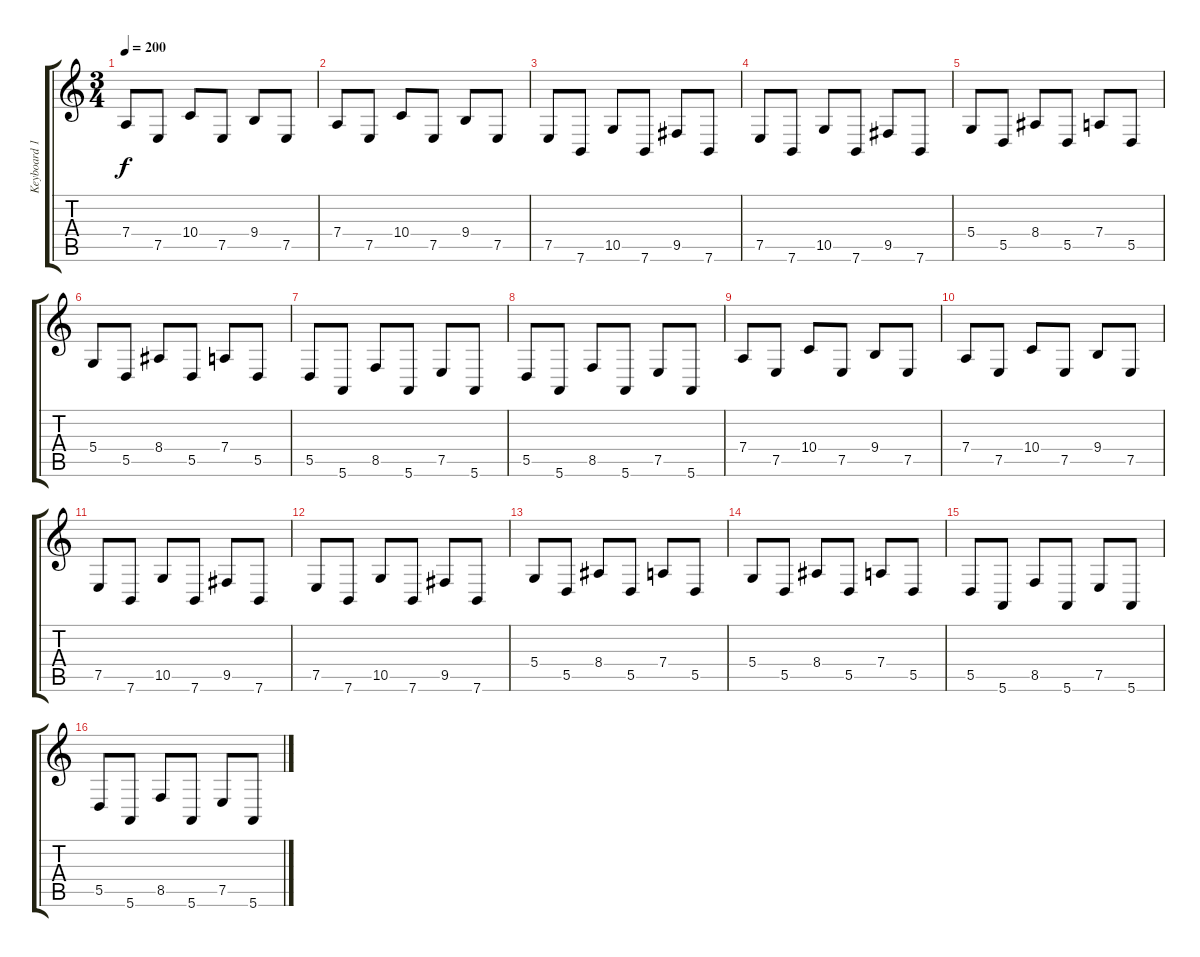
\track ("Keyboard 1" "Keyboard 1") {instrument brightacousticpiano}
\staff {score tabs}
\tuning (E4 B3 G3 D3 A2 E2) {hide}
\ts (3 4)
\tempo 200
\clef g2
\ks c
7.4.8{dy f instrument brightacousticpiano} 7.5.8 10.4.8 7.5.8 9.4.8 7.5.8 |
7.4.8 7.5.8 10.4.8 7.5.8 9.4.8 7.5.8 |
7.5.8 7.6.8 10.5.8 7.6.8 9.5.8 7.6.8 |
7.5.8 7.6.8 10.5.8 7.6.8 9.5.8 7.6.8 |
5.4.8 5.5.8 8.4.8 5.5.8 7.4.8 5.5.8 |
5.4.8 5.5.8 8.4.8 5.5.8 7.4.8 5.5.8 |
5.5.8 5.6.8 8.5.8 5.6.8 7.5.8 5.6.8 |
5.5.8 5.6.8 8.5.8 5.6.8 7.5.8 5.6.8 |
7.4.8 7.5.8 10.4.8 7.5.8 9.4.8 7.5.8 |
7.4.8 7.5.8 10.4.8 7.5.8 9.4.8 7.5.8 |
7.5.8 7.6.8 10.5.8 7.6.8 9.5.8 7.6.8 |
7.5.8 7.6.8 10.5.8 7.6.8 9.5.8 7.6.8 |
5.4.8 5.5.8 8.4.8 5.5.8 7.4.8 5.5.8 |
5.4.8 5.5.8 8.4.8 5.5.8 7.4.8 5.5.8 |
5.5.8 5.6.8 8.5.8 5.6.8 7.5.8 5.6.8 |
5.5.8 5.6.8 8.5.8 5.6.8 7.5.8 5.6.8
